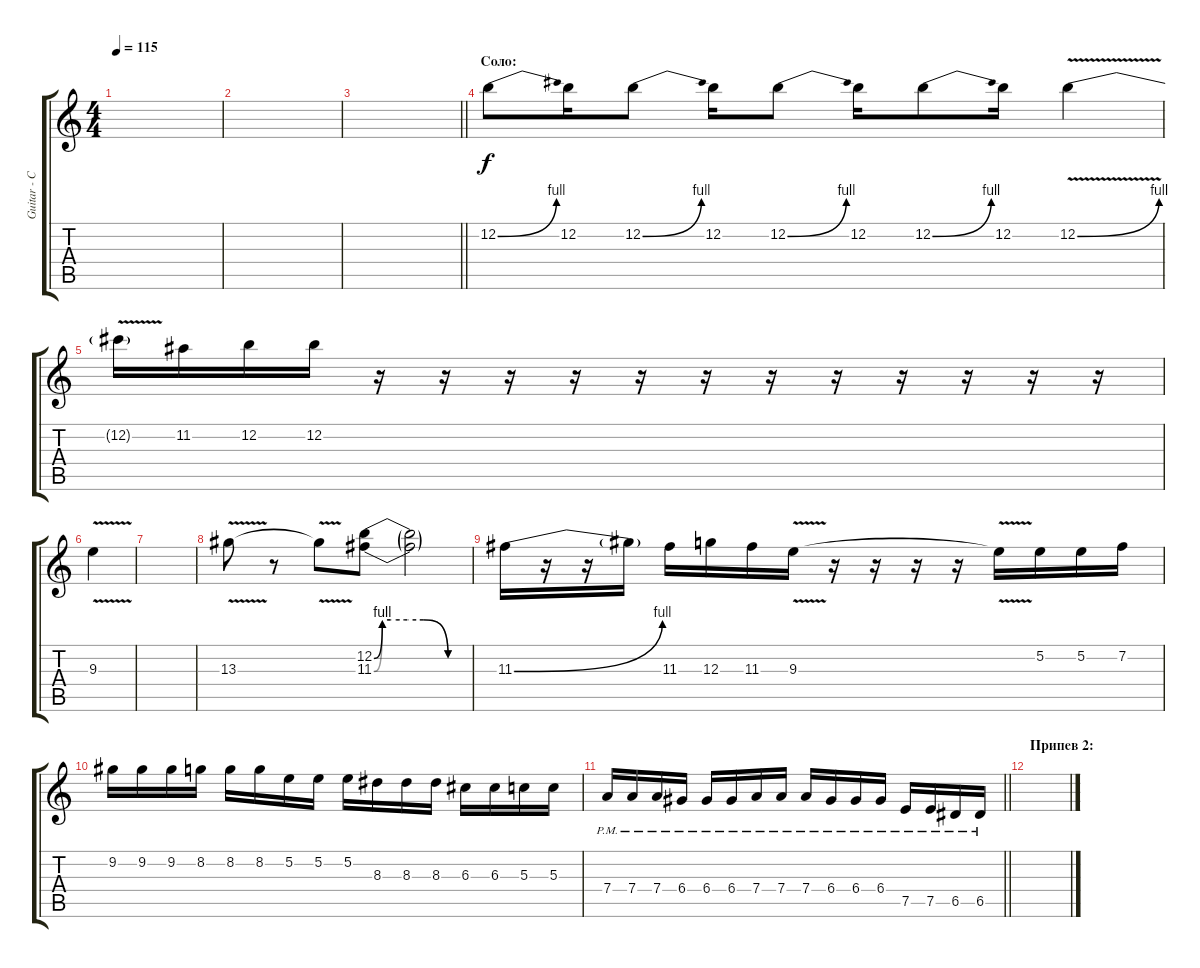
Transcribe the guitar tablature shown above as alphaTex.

\track ("Guitar - Cat Casino" "Guitar - C") {instrument distortionguitar}
\staff {score tabs}
\tuning (E4 B3 G3 D3 A2 E2) {hide}
\ts (4 4)
\tempo 115
\clef g2
\ks c
|
|
\barLineRight lightlight
|
\section ("" "Соло:")
12.2{be (bend 0 0 60 4)}.8 12.2.16 12.2{be (bend 0 0 60 4)}.8 12.2.16 12.2{be (bend 0 0 60 4)}.8 12.2.16 12.2{be (bend 0 0 60 4)}.8 12.2.16 12.2{be (bend 0 0 60 4) v}.4 |
12.2{t}.16 11.2.16 12.2.16 12.2.16 r.16 r.16 r.16 r.16 r.16 r.16 r.16 r.16 r.16 r.16 r.16 r.16 |
9.3{v}.4 |
|
13.3{v}.8 r.8 13.3{t}.8 (12.2{be (custom 0 0 5 4 10 4 20 4 30 4 45 0 60 0)} 11.3{be (custom 0 0 5 4 15 4 30 4 45 0 60 0)}).8 (12.2{t} 11.3{t}).2 |
11.3{be (bend 0 0 60 4)}.16 r.16 r.16 11.3{t}.16 11.3.16 12.3.16 11.3.16 9.3{v}.16 r.16 r.16 r.16 r.16 9.3{t}.16 5.2.16 5.2.16 7.2.16 |
9.2.16 9.2.16 9.2.16 8.2.16 8.2.16 8.2.16 5.2.16 5.2.16 5.2.16 8.3.16 8.3.16 8.3.16 6.3.16 6.3.16 5.3.16 5.3.16 |
\barLineRight lightlight
7.4{pm}.16 7.4{pm}.16 7.4{pm}.16 6.4{pm}.16 6.4{pm}.16 6.4{pm}.16 7.4{pm}.16 7.4{pm}.16 7.4{pm}.16 6.4{pm}.16 6.4{pm}.16 6.4{pm}.16 7.5{pm}.16 7.5{pm}.16 6.5{pm}.16 6.5{pm}.16 |
\section ("" "Припев 2:")
